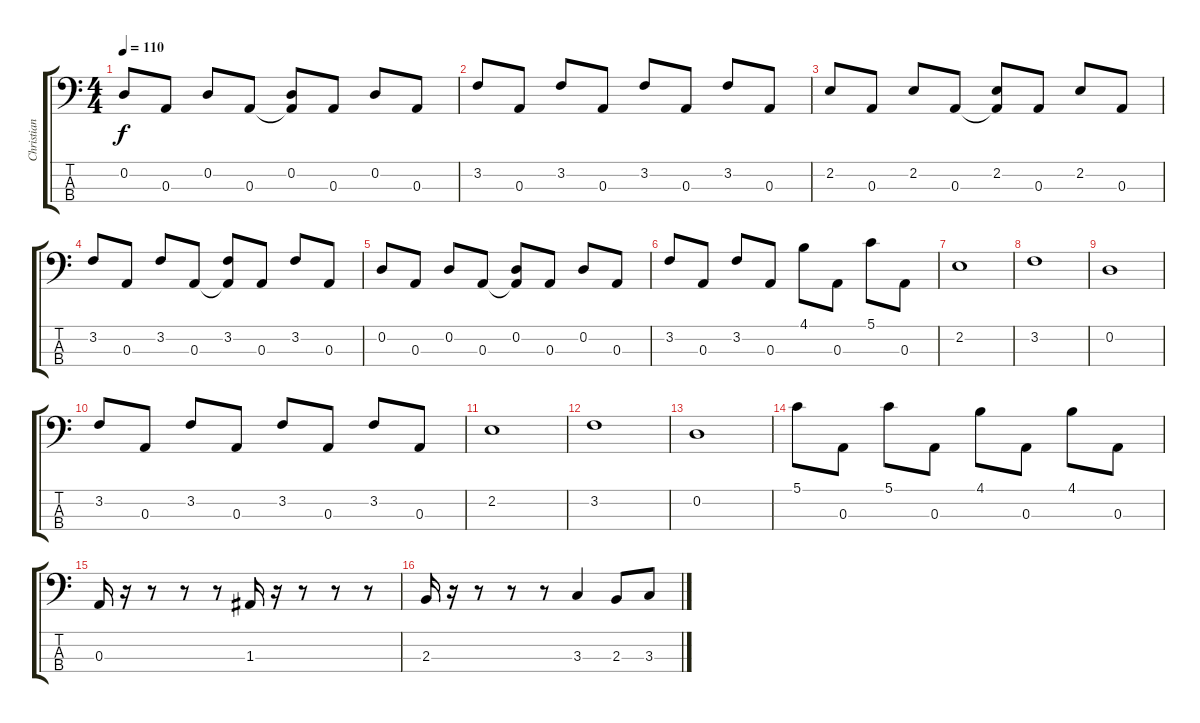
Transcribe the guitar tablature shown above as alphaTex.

\track ("Christian" "Christian") {instrument electricbassfinger}
\staff {score tabs}
\tuning (G2 D2 A1 E1) {hide}
\ts (4 4)
\tempo 110
\clef f4
\ks c
0.2.8{dy f} 0.3.8 0.2.8 0.3.8 (0.2 0.3{t}).8 0.3.8 0.2.8 0.3.8 |
3.2.8 0.3.8 3.2.8 0.3.8 3.2.8 0.3.8 3.2.8 0.3.8 |
2.2.8 0.3.8 2.2.8 0.3.8 (2.2 0.3{t}).8 0.3.8 2.2.8 0.3.8 |
3.2.8 0.3.8 3.2.8 0.3.8 (3.2 0.3{t}).8 0.3.8 3.2.8 0.3.8 |
0.2.8 0.3.8 0.2.8 0.3.8 (0.2 0.3{t}).8 0.3.8 0.2.8 0.3.8 |
3.2.8 0.3.8 3.2.8 0.3.8 4.1.8 0.3.8 5.1.8 0.3.8 |
2.2.1 |
3.2.1 |
0.2.1 |
3.2.8 0.3.8 3.2.8 0.3.8 3.2.8 0.3.8 3.2.8 0.3.8 |
2.2.1 |
3.2.1 |
0.2.1 |
5.1.8 0.3.8 5.1.8 0.3.8 4.1.8 0.3.8 4.1.8 0.3.8 |
0.3.16 r.16 r.8 r.8 r.8 1.3.16 r.16 r.8 r.8 r.8 |
2.3.16 r.16 r.8 r.8 r.8 3.3.4 2.3.8 3.3.8
